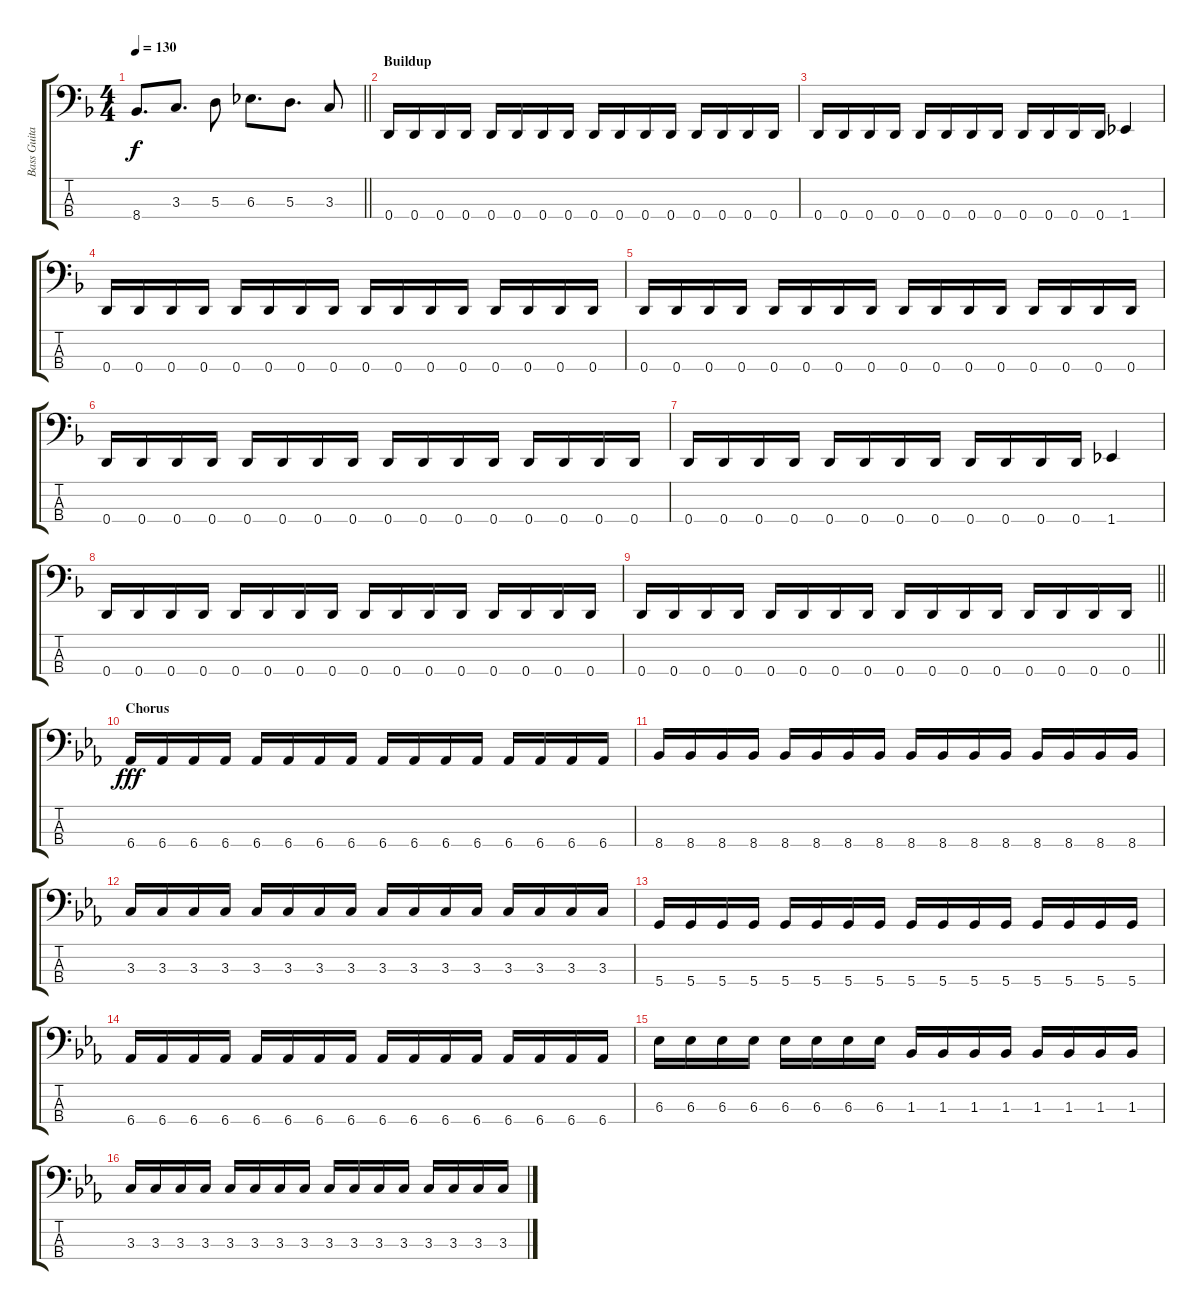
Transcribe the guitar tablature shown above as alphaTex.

\track ("Bass Guitar" "Bass Guita") {instrument electricbassfinger}
\staff {score tabs}
\tuning (G2 D2 A1 D1) {hide}
\ts (4 4)
\tempo 130
\clef f4
\barLineRight lightlight
\ks dminor
8.4.8{d dy f} 3.3.8{d} 5.3.8 6.3.8{d} 5.3.8{d} 3.3.8 |
\section ("" "Buildup")
0.4.16 0.4.16 0.4.16 0.4.16 0.4.16 0.4.16 0.4.16 0.4.16 0.4.16 0.4.16 0.4.16 0.4.16 0.4.16 0.4.16 0.4.16 0.4.16 |
0.4.16 0.4.16 0.4.16 0.4.16 0.4.16 0.4.16 0.4.16 0.4.16 0.4.16 0.4.16 0.4.16 0.4.16 1.4.4 |
0.4.16 0.4.16 0.4.16 0.4.16 0.4.16 0.4.16 0.4.16 0.4.16 0.4.16 0.4.16 0.4.16 0.4.16 0.4.16 0.4.16 0.4.16 0.4.16 |
0.4.16 0.4.16 0.4.16 0.4.16 0.4.16 0.4.16 0.4.16 0.4.16 0.4.16 0.4.16 0.4.16 0.4.16 0.4.16 0.4.16 0.4.16 0.4.16 |
0.4.16 0.4.16 0.4.16 0.4.16 0.4.16 0.4.16 0.4.16 0.4.16 0.4.16 0.4.16 0.4.16 0.4.16 0.4.16 0.4.16 0.4.16 0.4.16 |
0.4.16 0.4.16 0.4.16 0.4.16 0.4.16 0.4.16 0.4.16 0.4.16 0.4.16 0.4.16 0.4.16 0.4.16 1.4.4 |
0.4.16 0.4.16 0.4.16 0.4.16 0.4.16 0.4.16 0.4.16 0.4.16 0.4.16 0.4.16 0.4.16 0.4.16 0.4.16 0.4.16 0.4.16 0.4.16 |
\barLineRight lightlight
0.4.16 0.4.16 0.4.16 0.4.16 0.4.16 0.4.16 0.4.16 0.4.16 0.4.16 0.4.16 0.4.16 0.4.16 0.4.16 0.4.16 0.4.16 0.4.16 |
\section ("" "Chorus")
\ks cminor
6.4.16{dy fff} 6.4.16 6.4.16 6.4.16 6.4.16 6.4.16 6.4.16 6.4.16 6.4.16 6.4.16 6.4.16 6.4.16 6.4.16 6.4.16 6.4.16 6.4.16 |
8.4.16 8.4.16 8.4.16 8.4.16 8.4.16 8.4.16 8.4.16 8.4.16 8.4.16 8.4.16 8.4.16 8.4.16 8.4.16 8.4.16 8.4.16 8.4.16 |
3.3.16 3.3.16 3.3.16 3.3.16 3.3.16 3.3.16 3.3.16 3.3.16 3.3.16 3.3.16 3.3.16 3.3.16 3.3.16 3.3.16 3.3.16 3.3.16 |
5.4.16 5.4.16 5.4.16 5.4.16 5.4.16 5.4.16 5.4.16 5.4.16 5.4.16 5.4.16 5.4.16 5.4.16 5.4.16 5.4.16 5.4.16 5.4.16 |
6.4.16 6.4.16 6.4.16 6.4.16 6.4.16 6.4.16 6.4.16 6.4.16 6.4.16 6.4.16 6.4.16 6.4.16 6.4.16 6.4.16 6.4.16 6.4.16 |
6.3.16 6.3.16 6.3.16 6.3.16 6.3.16 6.3.16 6.3.16 6.3.16 1.3.16 1.3.16 1.3.16 1.3.16 1.3.16 1.3.16 1.3.16 1.3.16 |
3.3.16 3.3.16 3.3.16 3.3.16 3.3.16 3.3.16 3.3.16 3.3.16 3.3.16 3.3.16 3.3.16 3.3.16 3.3.16 3.3.16 3.3.16 3.3.16
